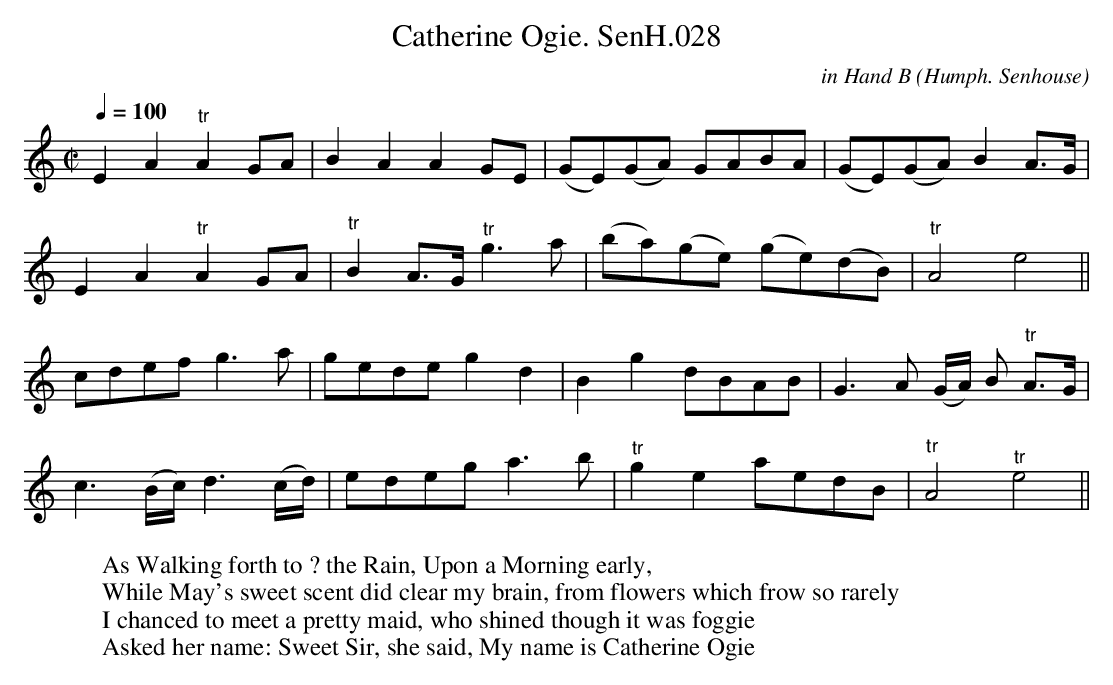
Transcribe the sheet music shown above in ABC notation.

X:1
T:Catherine Ogie. SenH.028
C:in Hand B (Humph. Senhouse)
Q:1/4=100
M:C|
L:1/8
K:Am
E2A2"^tr"A2GA | B2A2A2GE | (GE)(GA) GABA | (GE)(GA) B2 A>G |
E2A2"^tr"A2GA | "^tr"B2 A>G "^tr"g3a | (ba)(ge) (ge)(dB) | "^tr"A4e4 ||
cdef g3a | gede g2d2 | B2g2 dBAB | G3A (G/A/) B "^tr"A>G |
c3(B/c/)d3(c/d/) | edeg a3b | "^tr"g2e2 aedB | "^tr"A4"^tr"e4 ||
W:As Walking forth to ? the Rain, Upon a Morning early,
W:While May's sweet scent did clear my brain, from flowers which frow so rarely
W:I chanced to meet a pretty maid, who shined though it was foggie
W:Asked her name: Sweet Sir, she said, My name is Catherine Ogie
